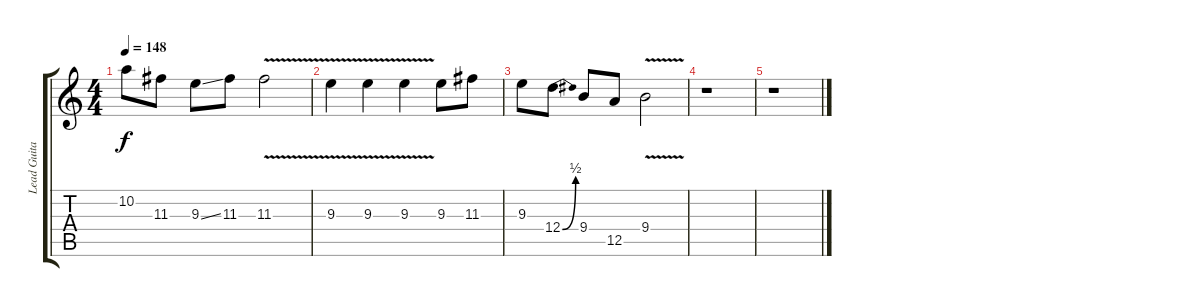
\track ("Lead Guitar 1" "Lead Guita") {instrument overdrivenguitar}
\staff {score tabs}
\tuning (E4 B3 G3 D3 A2 E2) {hide}
\ts (4 4)
\tempo 148
\clef g2
\ks c
10.2.8{dy f} 11.3.8 9.3{ss}.8 11.3.8 11.3{v}.2 |
9.3{v}.4 9.3{v}.4 9.3{v}.4 9.3.8 11.3.8 |
9.3.8 12.4{be (bend 0 0 60 2)}.8 9.4.8 12.5.8 9.4{v}.2 |
r.1 |
r.1
